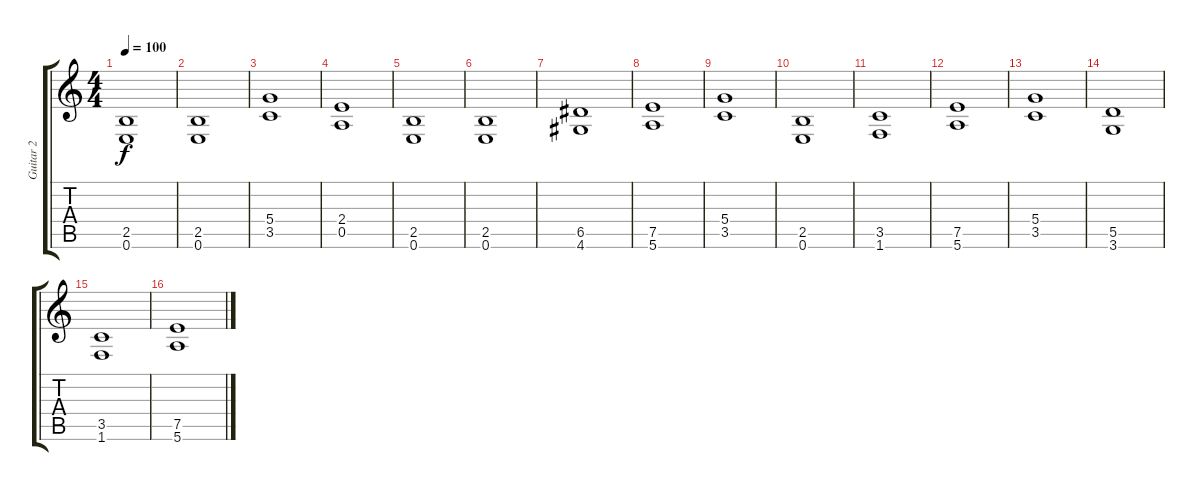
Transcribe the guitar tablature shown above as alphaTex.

\track ("Guitar 2" "Guitar 2") {instrument distortionguitar}
\staff {score tabs}
\tuning (E4 B3 G3 D3 A2 E2) {hide}
\ts (4 4)
\tempo 100
\clef g2
\ks c
(2.5 0.6).1{dy f} |
(2.5 0.6).1 |
(5.4 3.5).1 |
(2.4 0.5).1 |
(2.5 0.6).1 |
(2.5 0.6).1 |
(6.5 4.6).1 |
(7.5 5.6).1 |
(5.4 3.5).1 |
(2.5 0.6).1 |
(3.5 1.6).1 |
(7.5 5.6).1 |
(5.4 3.5).1 |
(5.5 3.6).1 |
(3.5 1.6).1 |
(7.5 5.6).1
